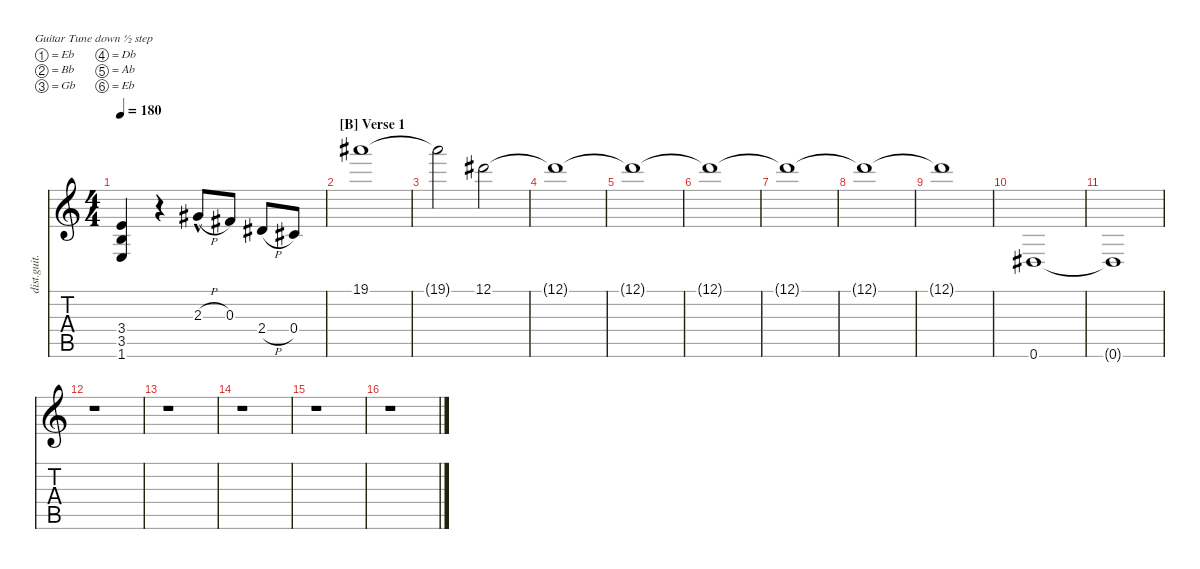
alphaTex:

\defaultSystemsLayout 4
\hideDynamics
\bracketExtendMode nobrackets
\otherSystemsTrackNameOrientation horizontal
\track (" Guitar 2" "dist.guit.") {instrument distortionguitar}
\staff {score tabs}
\tuning (Eb4 Bb3 Gb3 Db3 Ab2 Eb2)
\ts (4 4)
\tempo 180
\clef g2
\ks c
(1.6{t} 3.5{t} 3.4{t}).4{dy f beam Up} r.4{beam Up} 2.3{h hac acc #}.8{beam Up} 0.3{acc #}.8{beam Up} 2.4{h acc #}.8{beam Up} 0.4{acc #}.8{beam Up} |
\section ("B" "Verse 1")
19.1{acc #}.1{beam Down} |
19.1{t acc #}.2{beam Down} 12.1{acc #}.2{beam Down} |
12.1{t acc #}.1{beam Down} |
12.1{t acc #}.1{beam Down} |
12.1{t acc #}.1{beam Down} |
12.1{t acc #}.1{beam Down} |
12.1{t acc #}.1{dy mf beam Down} |
12.1{t acc #}.1{beam Down} |
0.6{acc #}.1{beam Up} |
0.6{t acc #}.1{beam Up} |
r.1{beam Down} |
r.1{beam Down} |
r.1{beam Down} |
r.1{beam Down} |
r.1{beam Down}
